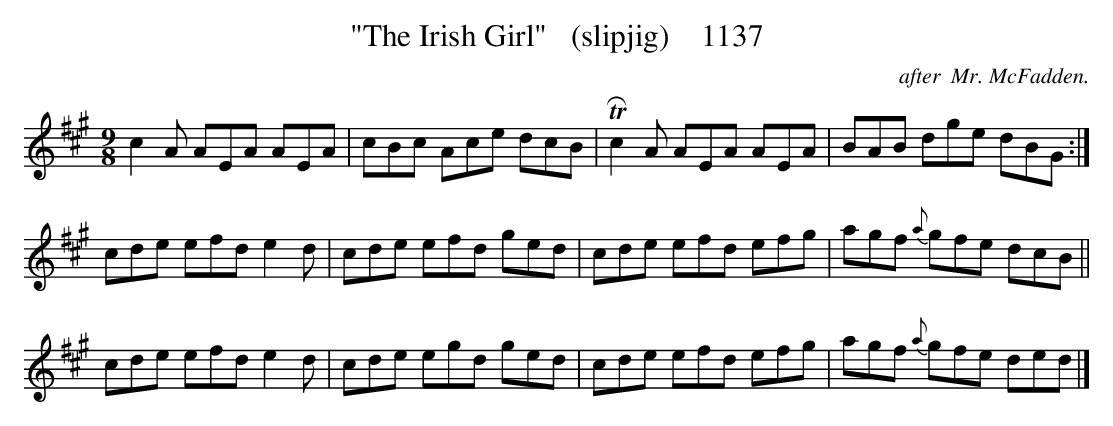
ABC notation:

X:1
T:"The Irish Girl"   (slipjig)    1137
C:after  Mr. McFadden.
BRENNAN July 2003 (HTTP://WWW.SOSYOURMOM.COM)
M:9/8
L:1/8
K:A
c2A AEA AEA|cBc Ace dcB|TRc2A AEA AEA|BAB dge dBG:|
cde efd e2d|cde efd ged|cde efd efg|agf {a}gfe dcB||
cde efd e2d|cde egd ged|cde efd efg|agf {a}gfe ded|]
